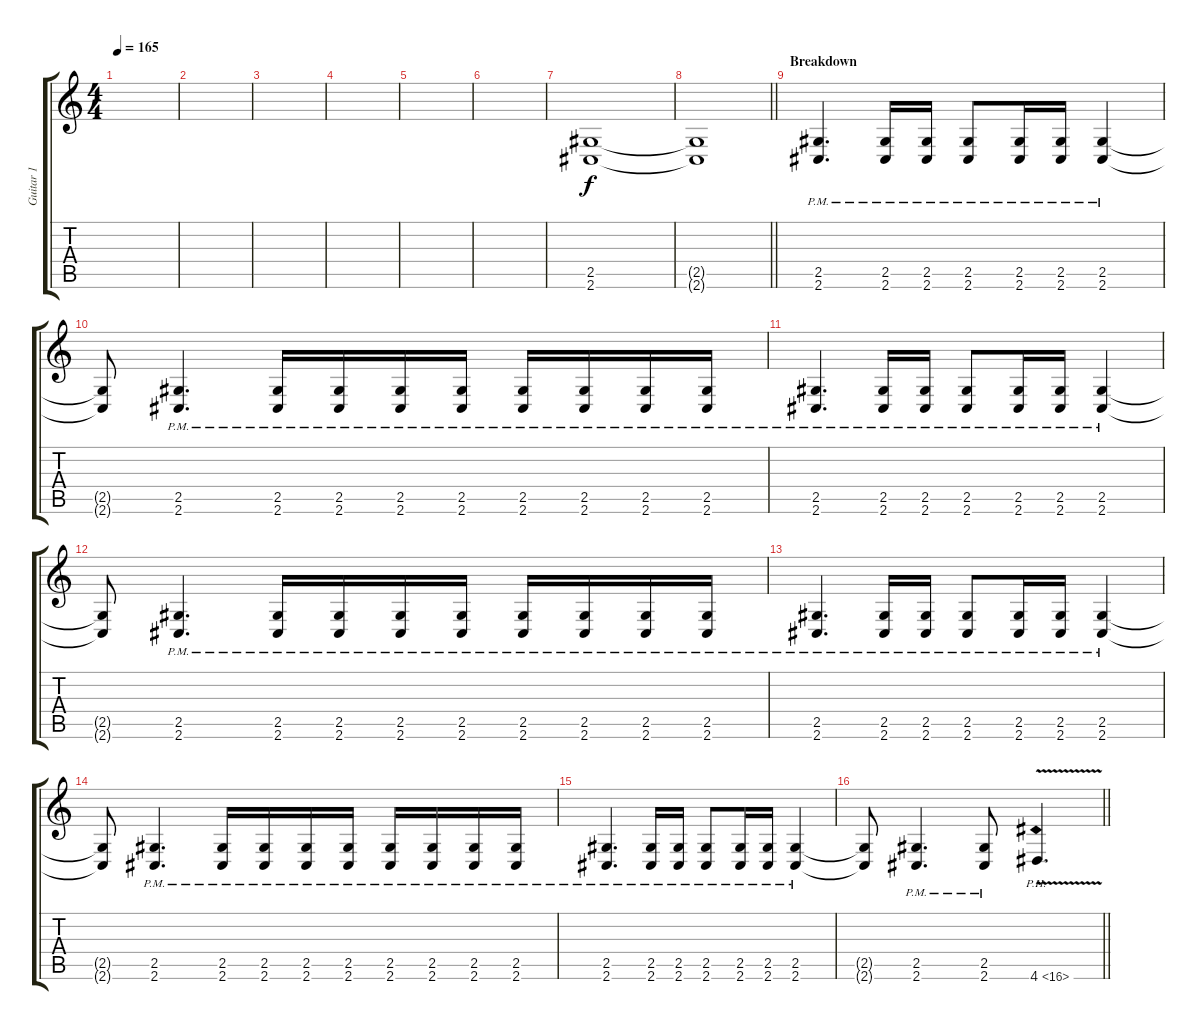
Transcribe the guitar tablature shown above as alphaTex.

\track ("Guitar 1" "Guitar 1") {instrument distortionguitar}
\staff {score tabs}
\tuning (Db4 Ab3 E3 B2 Gb2 B1) {hide}
\ts (4 4)
\tempo 165
\clef g2
\ks c
|
|
|
|
|
|
(2.5 2.6).1{volume 13} |
\barLineRight lightlight
(2.5{t} 2.6{t}).1 |
\section ("" "Breakdown")
(2.5{pm} 2.6{pm}).4{d} (2.5{pm} 2.6{pm}).16 (2.5{pm} 2.6{pm}).16 (2.5{pm} 2.6{pm}).8 (2.5{pm} 2.6{pm}).16 (2.5{pm} 2.6{pm}).16 (2.5{pm} 2.6{pm}).4 |
(2.5{t} 2.6{t}).8 (2.5{pm} 2.6{pm}).4{d} (2.5{pm} 2.6{pm}).16 (2.5{pm} 2.6{pm}).16 (2.5{pm} 2.6{pm}).16 (2.5{pm} 2.6{pm}).16 (2.5{pm} 2.6{pm}).16 (2.5{pm} 2.6{pm}).16 (2.5{pm} 2.6{pm}).16 (2.5{pm} 2.6{pm}).16 |
(2.5{pm} 2.6{pm}).4{d} (2.5{pm} 2.6{pm}).16 (2.5{pm} 2.6{pm}).16 (2.5{pm} 2.6{pm}).8 (2.5{pm} 2.6{pm}).16 (2.5{pm} 2.6{pm}).16 (2.5{pm} 2.6{pm}).4 |
(2.5{t} 2.6{t}).8 (2.5{pm} 2.6{pm}).4{d} (2.5{pm} 2.6{pm}).16 (2.5{pm} 2.6{pm}).16 (2.5{pm} 2.6{pm}).16 (2.5{pm} 2.6{pm}).16 (2.5{pm} 2.6{pm}).16 (2.5{pm} 2.6{pm}).16 (2.5{pm} 2.6{pm}).16 (2.5{pm} 2.6{pm}).16 |
(2.5{pm} 2.6{pm}).4{d} (2.5{pm} 2.6{pm}).16 (2.5{pm} 2.6{pm}).16 (2.5{pm} 2.6{pm}).8 (2.5{pm} 2.6{pm}).16 (2.5{pm} 2.6{pm}).16 (2.5{pm} 2.6{pm}).4 |
(2.5{t} 2.6{t}).8 (2.5{pm} 2.6{pm}).4{d} (2.5{pm} 2.6{pm}).16 (2.5{pm} 2.6{pm}).16 (2.5{pm} 2.6{pm}).16 (2.5{pm} 2.6{pm}).16 (2.5{pm} 2.6{pm}).16 (2.5{pm} 2.6{pm}).16 (2.5{pm} 2.6{pm}).16 (2.5{pm} 2.6{pm}).16 |
(2.5{pm} 2.6{pm}).4{d} (2.5{pm} 2.6{pm}).16 (2.5{pm} 2.6{pm}).16 (2.5{pm} 2.6{pm}).8 (2.5{pm} 2.6{pm}).16 (2.5{pm} 2.6{pm}).16 (2.5{pm} 2.6{pm}).4 |
\barLineRight lightlight
(2.5{t} 2.6{t}).8 (2.5{pm} 2.6{pm}).4{d} (2.5{pm} 2.6{pm}).8 4.6{ph 12 v}.4{d}
